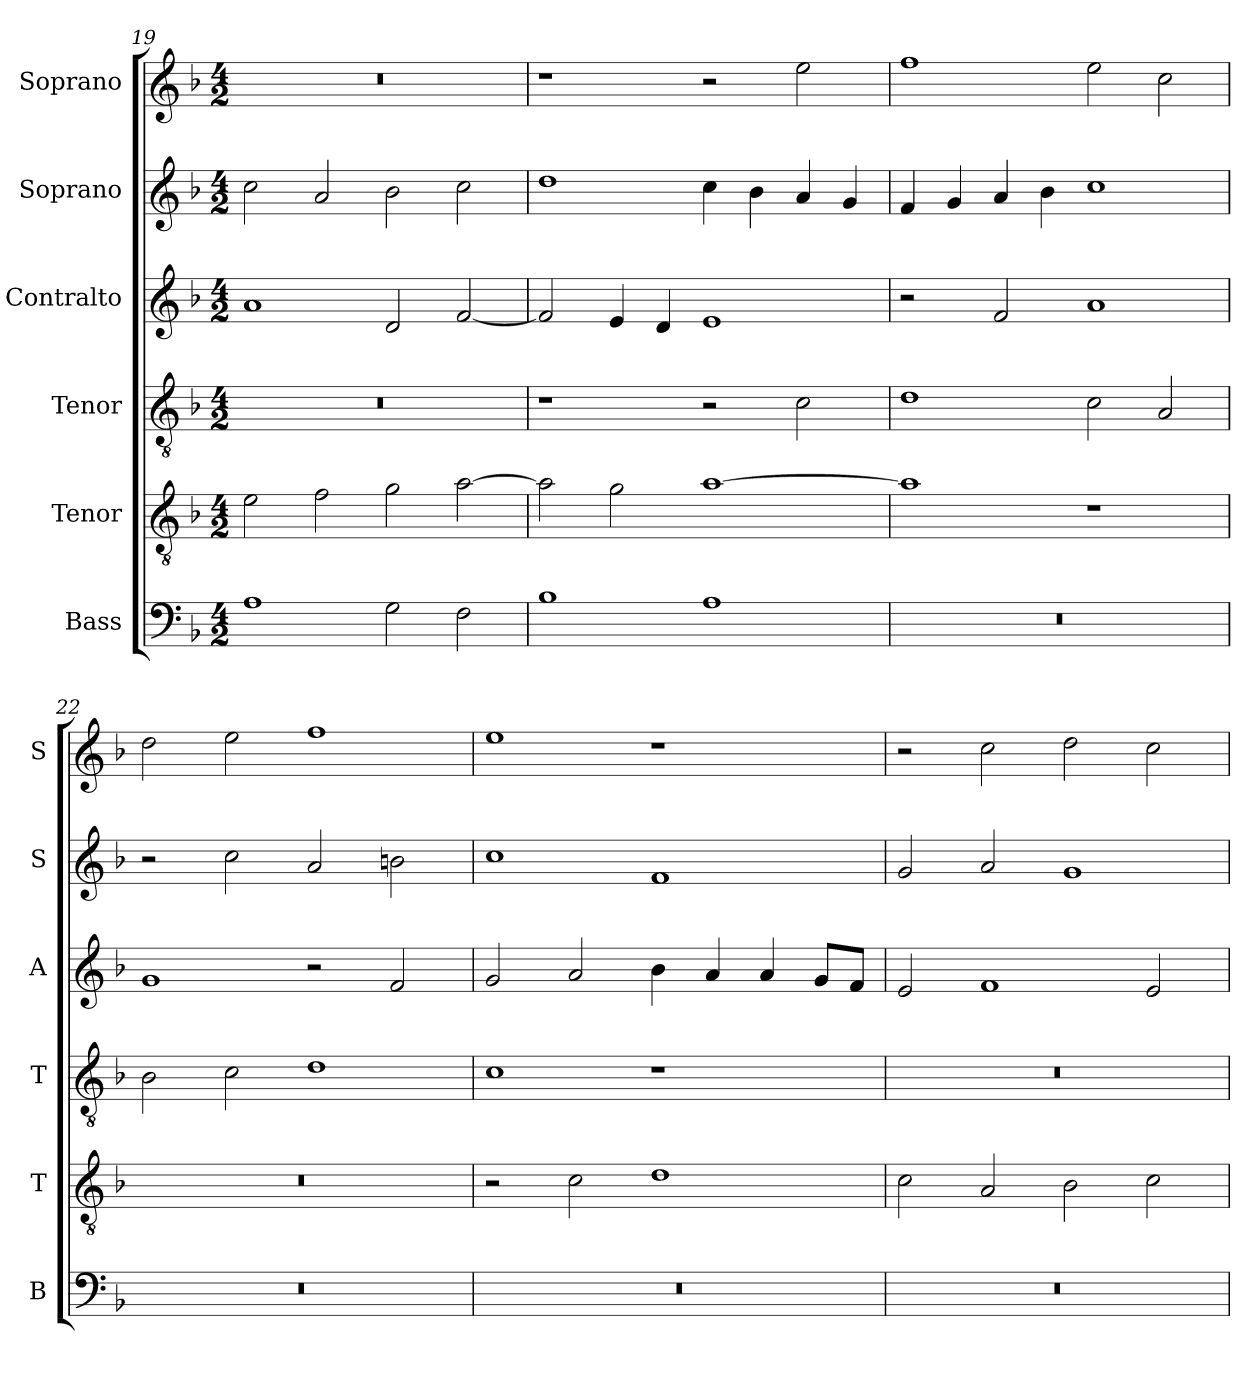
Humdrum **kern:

**kern	**kern	**kern	**kern	**kern	**kern
*part6	*part5	*part4	*part3	*part2	*part1
*staff6	*staff5	*staff4	*staff3	*staff2	*staff1
*I"Bass	*I"Tenor	*I"Tenor	*I"Contralto	*I"Soprano	*I"Soprano
*I'B	*I'T	*I'T	*I'A	*I'S	*I'S
*clefF4	*clefGv2	*clefGv2	*clefG2	*clefG2	*clefG2
*k[b-]	*k[b-]	*k[b-]	*k[b-]	*k[b-]	*k[b-]
*F:ion	*F:ion	*F:ion	*F:ion	*F:ion	*F:ion
*M4/2	*M4/2	*M4/2	*M4/2	*M4/2	*M4/2
=19	=19	=19	=19	=19	=19
1A	2e	0r	1a	2cc	0r
.	2f	.	.	2a	.
2G	2g	.	2d	2b-	.
2F	[2a	.	[2f	2cc	.
=20	=20	=20	=20	=20	=20
1B-	2a]	1r	2f]	1dd	1r
.	2g	.	4e	.	.
.	.	.	4d	.	.
1A	[1a	2r	1e	4cc	2r
.	.	.	.	4b-	.
.	.	2c	.	4a	2ee
.	.	.	.	4g	.
=21	=21	=21	=21	=21	=21
0r	1a]	1d	2r	4f	1ff
.	.	.	.	4g	.
.	.	.	2f	4a	.
.	.	.	.	4b-	.
.	1r	2c	1a	1cc	2ee
.	.	2A	.	.	2cc
=22	=22	=22	=22	=22	=22
0r	0r	2B-	1g	2r	2dd
.	.	2c	.	2cc	2ee
.	.	1d	2r	2a	1ff
.	.	.	2f	2bn	.
=23	=23	=23	=23	=23	=23
0r	2r	1c	2g	1cc	1ee
.	2c	.	2a	.	.
.	1d	1r	4b-	1f	1r
.	.	.	4a	.	.
.	.	.	4a	.	.
.	.	.	8g/L	.	.
.	.	.	8f/J	.	.
=24	=24	=24	=24	=24	=24
0r	2c	0r	2e	2g	2r
.	2A	.	1f	2a	2cc
.	2B-	.	.	1g	2dd
.	2c	.	2e	.	2cc
=	=	=	=	=	=
*-	*-	*-	*-	*-	*-
